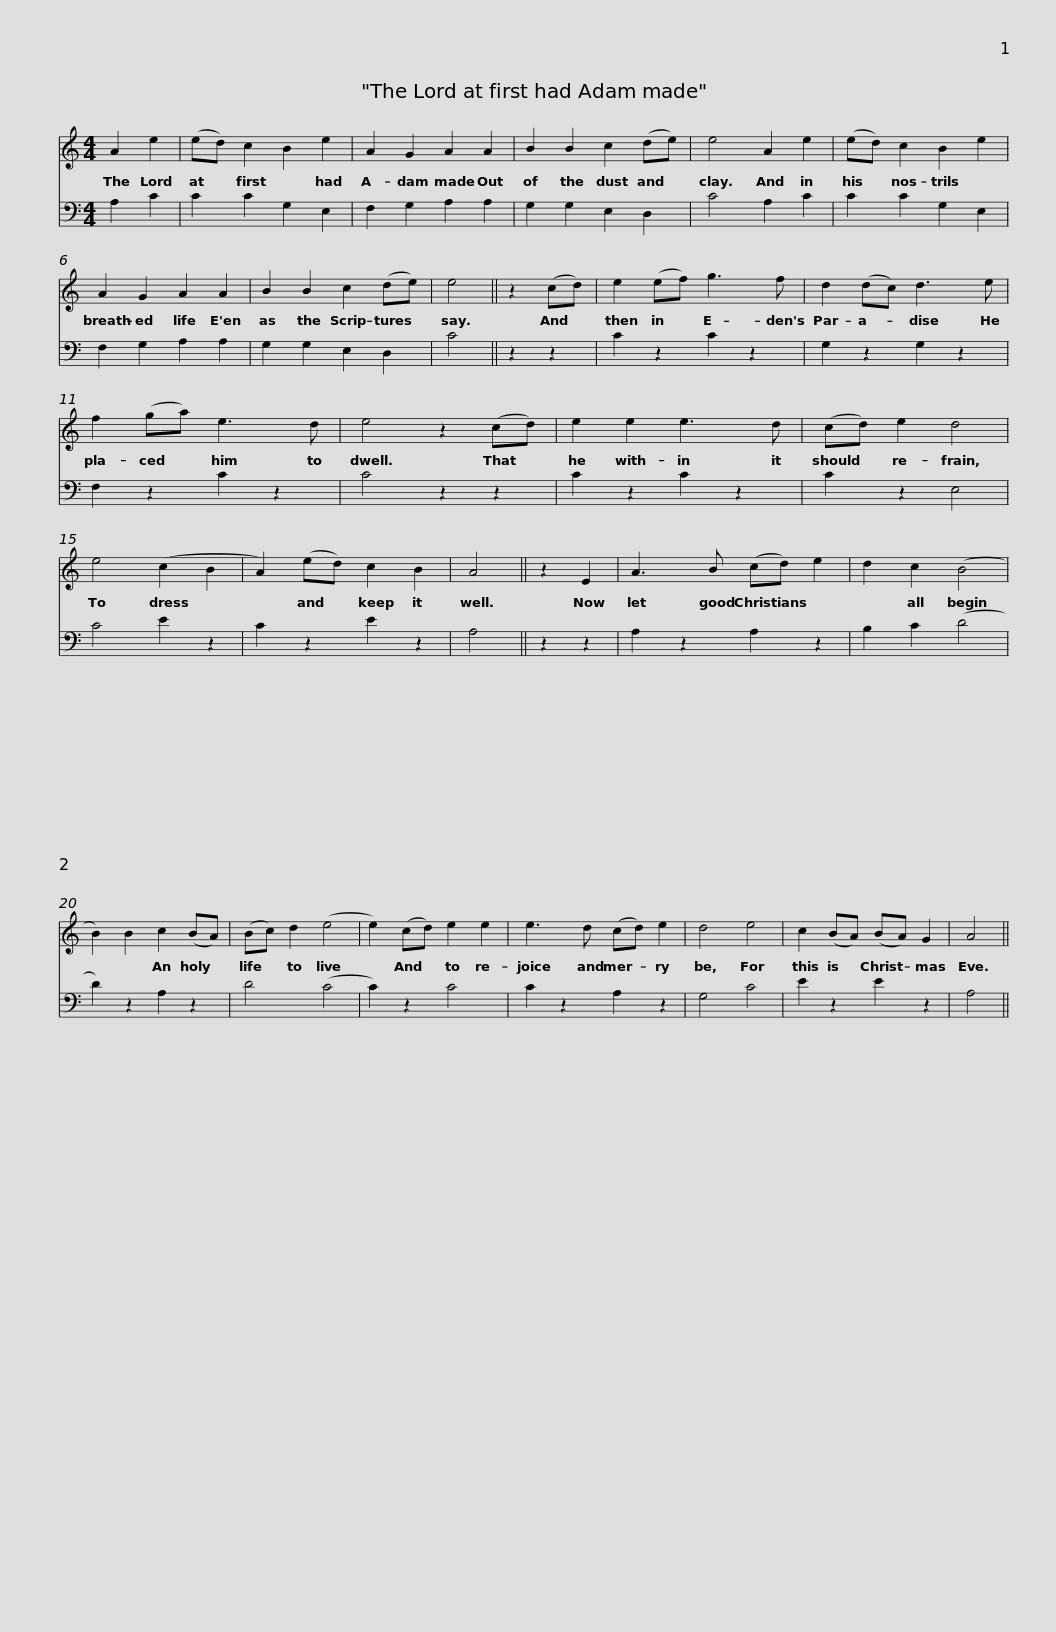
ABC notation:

X:1
%%score 1 2
L:1/8
M:4/4
I:linebreak $
K:C
V:1 treble
V:2 bass
V:1
 A2 e2 | (ed) c2 B2 e2 | A2 G2 A2 A2 | B2 B2 c2 (de) | e4 A2 e2 | %5
 (ed) c2 B2 e2 |$ A2 G2 A2 A2 | B2 B2 c2 (de) | e4 || z2 (cd) | %10
 e2 (ef) g3 f | d2 (dc) d3 e |$ f2 (ga) e3 d | e4 z2 (cd) | e2 e2 e3 d | %15
 (cd) e2 d4 | e4 (c2 B2 | A2) (ed) c2 B2 | A4 || z2 E2 |$ %20
 A3 B (cd) e2 | d2 c2 (B4 | B2) B2 c2 (BA) | (Bc) d2 (e4 | e2) (cd) e2 e2 | %25
 e3 d (cd) e2 | d4 e4 |$ c2 (BA) (BA) G2 | A4 || %29
V:2
 A,2 C2 | C2 C2 G,2 E,2 | F,2 G,2 A,2 A,2 | G,2 G,2 E,2 D,2 | C4 A,2 C2 | %5
 C2 C2 G,2 E,2 |$ F,2 G,2 A,2 A,2 | G,2 G,2 E,2 D,2 | C4 || z2 z2 | %10
 C2 z2 C2 z2 | G,2 z2 G,2 z2 |$ F,2 z2 C2 z2 | C4 z2 z2 | C2 z2 C2 z2 | %15
 C2 z2 E,4 | C4 E2 z2 | C2 z2 E2 z2 | A,4 || z2 z2 |$ %20
 A,2 z2 A,2 z2 | B,2 C2 (D4 | D2) z2 A,2 z2 | D4 (C4 | C2) z2 C4 | %25
 C2 z2 A,2 z2 | G,4 C4 |$ E2 z2 E2 z2 | A,4 || %29
